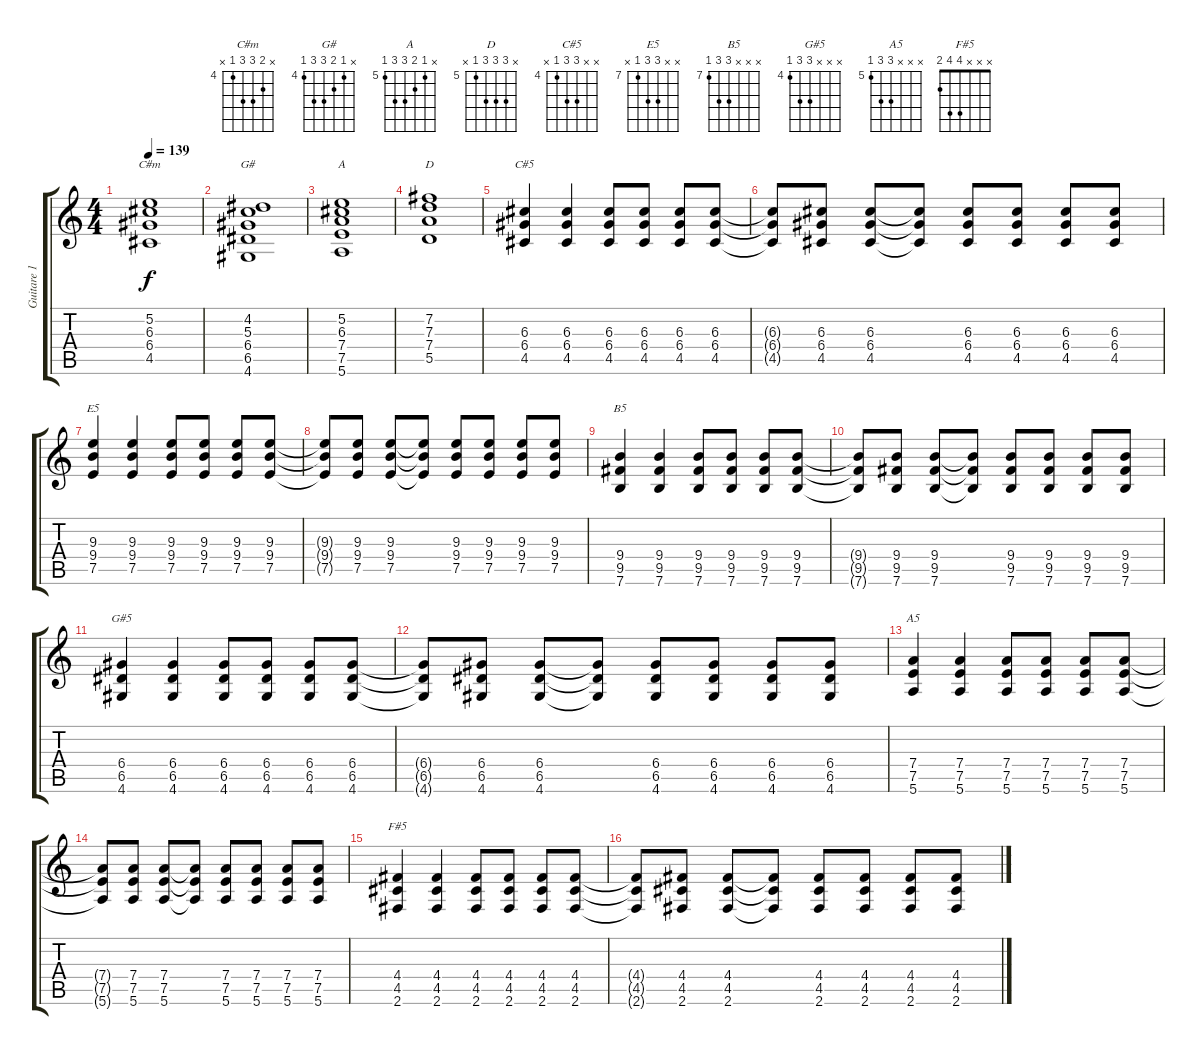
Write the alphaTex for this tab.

\track ("Guitare 1" "Guitare 1") {instrument overdrivenguitar}
\staff {score tabs}
\tuning (E4 B3 G3 D3 A2 E2) {hide}
\chord ("C#m" x 5 6 6 4 x) {firstfret 4}
\chord ("G#" x 4 5 6 6 4) {firstfret 4}
\chord ("A" x 5 6 7 7 5) {firstfret 5}
\chord ("D" x 7 7 7 5 x) {firstfret 5}
\chord ("C#5" x x 6 6 4 x) {firstfret 4}
\chord ("E5" x x 9 9 7 x) {firstfret 7}
\chord ("B5" x x x 9 9 7) {firstfret 7}
\chord ("G#5" x x x 6 6 4) {firstfret 4}
\chord ("A5" x x x 7 7 5) {firstfret 5}
\chord ("F#5" x x x 4 4 2)
\ts (4 4)
\tempo 139
\clef g2
\ks c
(5.2 6.3 6.4 4.5).1{ch "C#m" dy f} |
(4.2 5.3 6.4 6.5 4.6).1{ch "G#"} |
(5.2 6.3 7.4 7.5 5.6).1{ch "A"} |
(7.2 7.3 7.4 5.5).1{ch "D"} |
(6.3 6.4 4.5).4{ch "C#5"} (6.3 6.4 4.5).4 (6.3 6.4 4.5).8 (6.3 6.4 4.5).8 (6.3 6.4 4.5).8 (6.3 6.4 4.5).8 |
(6.3{t} 6.4{t} 4.5{t}).8 (6.3 6.4 4.5).8 (6.3 6.4 4.5).8 (6.3{t} 6.4{t} 4.5{t}).8 (6.3 6.4 4.5).8 (6.3 6.4 4.5).8 (6.3 6.4 4.5).8 (6.3 6.4 4.5).8 |
(9.3 9.4 7.5).4{ch "E5"} (9.3 9.4 7.5).4 (9.3 9.4 7.5).8 (9.3 9.4 7.5).8 (9.3 9.4 7.5).8 (9.3 9.4 7.5).8 |
(9.3{t} 9.4{t} 7.5{t}).8 (9.3 9.4 7.5).8 (9.3 9.4 7.5).8 (9.3{t} 9.4{t} 7.5{t}).8 (9.3 9.4 7.5).8 (9.3 9.4 7.5).8 (9.3 9.4 7.5).8 (9.3 9.4 7.5).8 |
(9.4 9.5 7.6).4{ch "B5"} (9.4 9.5 7.6).4 (9.4 9.5 7.6).8 (9.4 9.5 7.6).8 (9.4 9.5 7.6).8 (9.4 9.5 7.6).8 |
(9.4{t} 9.5{t} 7.6{t}).8 (9.4 9.5 7.6).8 (9.4 9.5 7.6).8 (9.4{t} 9.5{t} 7.6{t}).8 (9.4 9.5 7.6).8 (9.4 9.5 7.6).8 (9.4 9.5 7.6).8 (9.4 9.5 7.6).8 |
(6.4 6.5 4.6).4{ch "G#5"} (6.4 6.5 4.6).4 (6.4 6.5 4.6).8 (6.4 6.5 4.6).8 (6.4 6.5 4.6).8 (6.4 6.5 4.6).8 |
(6.4{t} 6.5{t} 4.6{t}).8 (6.4 6.5 4.6).8 (6.4 6.5 4.6).8 (6.4{t} 6.5{t} 4.6{t}).8 (6.4 6.5 4.6).8 (6.4 6.5 4.6).8 (6.4 6.5 4.6).8 (6.4 6.5 4.6).8 |
(7.4 7.5 5.6).4{ch "A5"} (7.4 7.5 5.6).4 (7.4 7.5 5.6).8 (7.4 7.5 5.6).8 (7.4 7.5 5.6).8 (7.4 7.5 5.6).8 |
(7.4{t} 7.5{t} 5.6{t}).8 (7.4 7.5 5.6).8 (7.4 7.5 5.6).8 (7.4{t} 7.5{t} 5.6{t}).8 (7.4 7.5 5.6).8 (7.4 7.5 5.6).8 (7.4 7.5 5.6).8 (7.4 7.5 5.6).8 |
(4.4 4.5 2.6).4{ch "F#5"} (4.4 4.5 2.6).4 (4.4 4.5 2.6).8 (4.4 4.5 2.6).8 (4.4 4.5 2.6).8 (4.4 4.5 2.6).8 |
(4.4{t} 4.5{t} 2.6{t}).8 (4.4 4.5 2.6).8 (4.4 4.5 2.6).8 (4.4{t} 4.5{t} 2.6{t}).8 (4.4 4.5 2.6).8 (4.4 4.5 2.6).8 (4.4 4.5 2.6).8 (4.4 4.5 2.6).8
